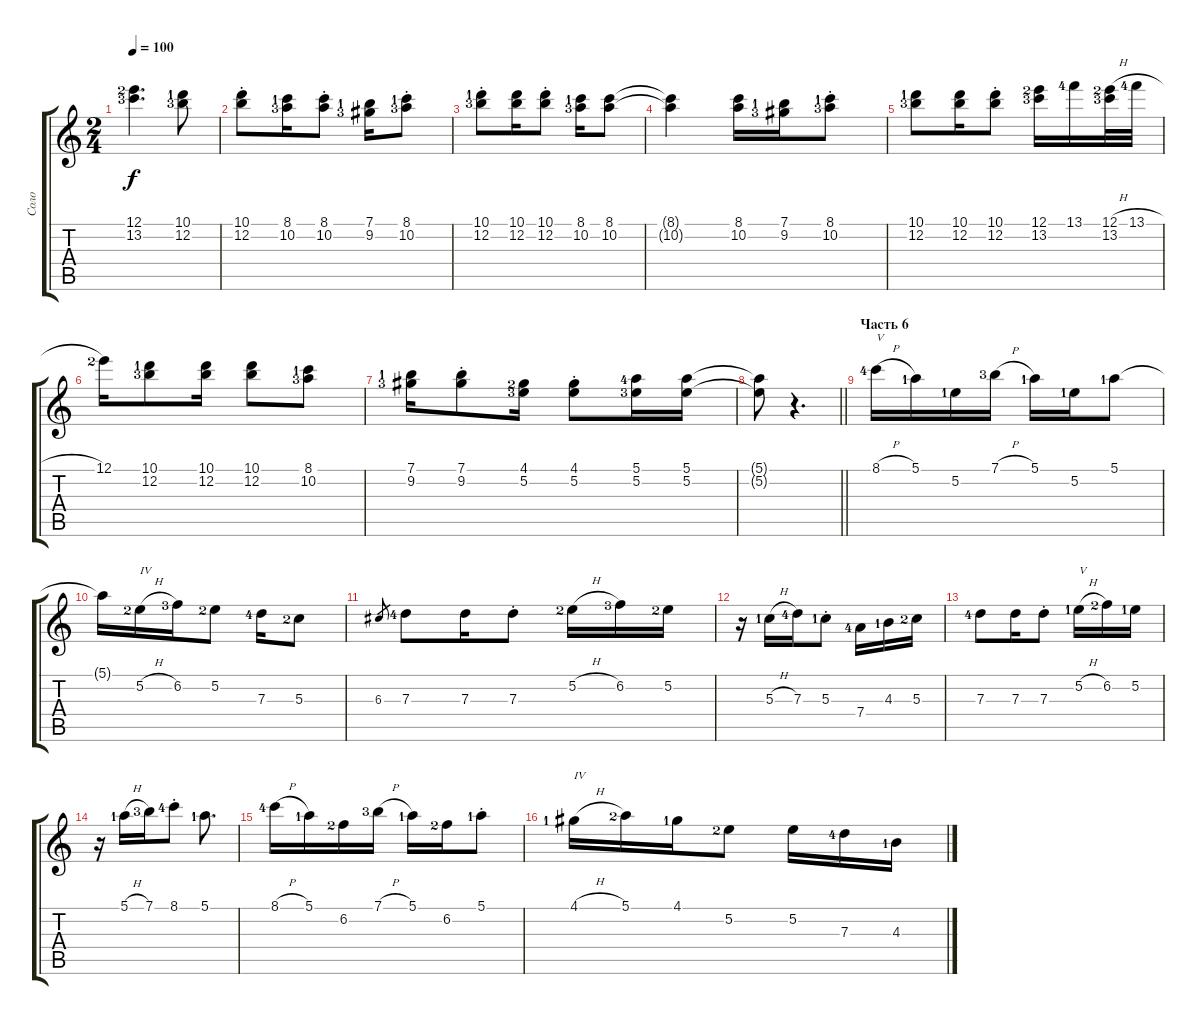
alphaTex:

\track ("Соло" "Соло") {instrument acousticguitarsteel}
\staff {score tabs}
\tuning (E4 B3 G3 D3 A2 E2) {hide}
\ts (2 4)
\tempo 100
\clef g2
\ks c
(12.1{lf 3} 13.2{lf 4}).4{d dy f} (10.1{lf 2} 12.2{lf 4}).8 |
(10.1{st} 12.2{st}).8 (8.1{lf 2} 10.2{lf 4}).16 (8.1{st} 10.2{st}).8 (7.1{lf 2} 9.2{lf 4}).16 (8.1{st lf 2} 10.2{st lf 4}).8 |
(10.1{st lf 2} 12.2{st lf 4}).8 (10.1 12.2).16 (10.1{st} 12.2{st}).8 (8.1{lf 2} 10.2{lf 4}).16 (8.1 10.2).8 |
(8.1{t} 10.2{t}).4 (8.1 10.2).16 (7.1{lf 2} 9.2{lf 4}).16 (8.1{st lf 2} 10.2{st lf 4}).8 |
(10.1{lf 2} 12.2{lf 4}).8 (10.1 12.2).16 (10.1{st} 12.2{st}).8 (12.1{lf 3} 13.2{lf 4}).16 13.1{lf 5}.16 (12.1{h lf 3} 13.2{lf 4}).32 13.1{h lf 5}.32 |
12.1{lf 3}.16 (10.1{lf 2} 12.2{lf 4}).8 (10.1 12.2).16 (10.1 12.2).8 (8.1{lf 2} 10.2{lf 4}).8 |
(7.1{lf 2} 9.2{lf 4}).16 (7.1{st} 9.2{st}).8 (4.1{lf 3} 5.2{lf 4}).16 (4.1{st} 5.2{st}).8 (5.1{lf 5} 5.2{lf 4}).16 (5.1 5.2).16 |
\barLineRight lightlight
(5.1{t} 5.2{t}).8 r.4{d} |
\section ("" "Часть 6")
8.1{h lf 5}.16{txt "V"} 5.1{lf 2}.16 5.2{lf 2}.16 7.1{h lf 4}.16 5.1{lf 2}.16 5.2{lf 2}.16 5.1{lf 2}.8 |
5.1{t}.16 5.2{h lf 3}.16{txt "IV"} 6.2{lf 4}.16 5.2{lf 3}.8 7.3{lf 5}.16 5.3{lf 3}.8 |
6.3.8{gr} 7.3{lf 5}.8 7.3.16 7.3{st}.8 5.2{h lf 3}.16 6.2{lf 4}.16 5.2{lf 3}.16 |
r.16 5.3{h lf 2}.16 7.3{lf 5}.16 5.3{st lf 2}.8 7.4{lf 5}.16 4.3{lf 2}.16 5.3{lf 3}.16 |
7.3{lf 5}.8 7.3.16 7.3{st}.8 5.2{h lf 2}.16{txt "V"} 6.2{lf 3}.16 5.2{lf 2}.16 |
r.16 5.1{h lf 2}.16 7.1{lf 4}.16 8.1{st lf 5}.8 5.1{lf 2}.8{d} |
8.1{h lf 5}.16 5.1{lf 2}.16 6.2{lf 3}.16 7.1{h lf 4}.16 5.1{lf 2}.16 6.2{lf 3}.16 5.1{st lf 2}.8 |
4.1{h lf 2}.16{txt "IV"} 5.1{lf 3}.16 4.1{lf 2}.16 5.2{lf 3}.8 5.2.16 7.3{lf 5}.16 4.3{h lf 2}.16
